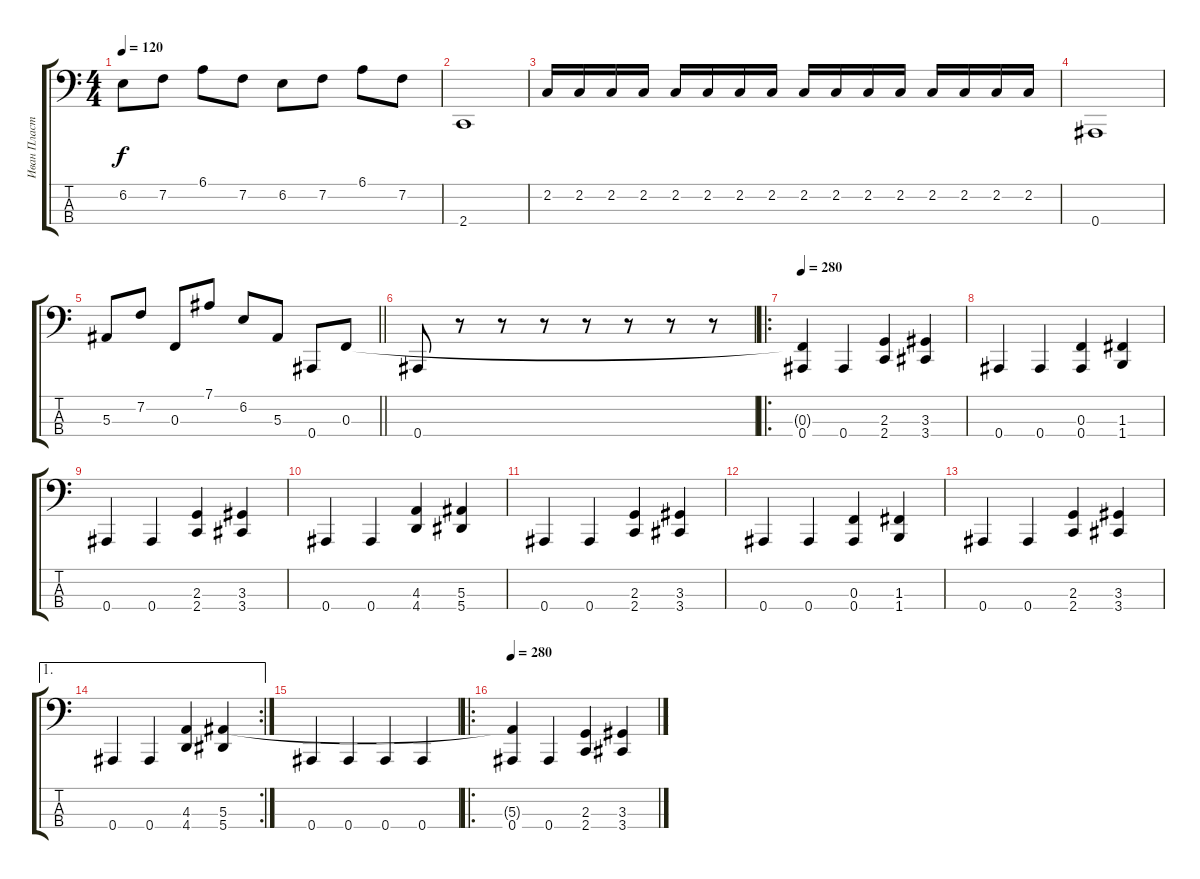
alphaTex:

\track ("Иван Пластинин-Бас" "Иван Пласт") {instrument electricbasspick}
\staff {score tabs}
\tuning (Eb2 Bb1 F1 Bb0) {hide}
\ts (4 4)
\tempo 120
\clef f4
\ks c
6.2.8{dy f} 7.2.8 6.1.8 7.2.8 6.2.8 7.2.8 6.1.8 7.2.8 |
2.4.1 |
2.2.16 2.2.16 2.2.16 2.2.16 2.2.16 2.2.16 2.2.16 2.2.16 2.2.16 2.2.16 2.2.16 2.2.16 2.2.16 2.2.16 2.2.16 2.2.16 |
0.4.1 |
\barLineRight lightlight
5.3.8 7.2.8 0.3.8 7.1.8 6.2.8 5.3.8 0.4.8 0.3.8 |
0.4.8 r.8 r.8 r.8 r.8 r.8 r.8 r.8 |
\ro
\tempo 280
(0.3{t} 0.4).4 0.4.4 (2.3 2.4).4 (3.3 3.4).4 |
0.4.4 0.4.4 (0.3 0.4).4 (1.3 1.4).4 |
0.4.4 0.4.4 (2.3 2.4).4 (3.3 3.4).4 |
0.4.4 0.4.4 (4.3 4.4).4 (5.3 5.4).4 |
0.4.4 0.4.4 (2.3 2.4).4 (3.3 3.4).4 |
0.4.4 0.4.4 (0.3 0.4).4 (1.3 1.4).4 |
0.4.4 0.4.4 (2.3 2.4).4 (3.3 3.4).4 |
\ae 1
\rc 2
0.4.4 0.4.4 (4.3 4.4).4 (5.3 5.4).4 |
0.4.4 0.4.4 0.4.4 0.4.4 |
\ro
\tempo 280
(5.3{t} 0.4).4 0.4.4 (2.3 2.4).4 (3.3 3.4).4
